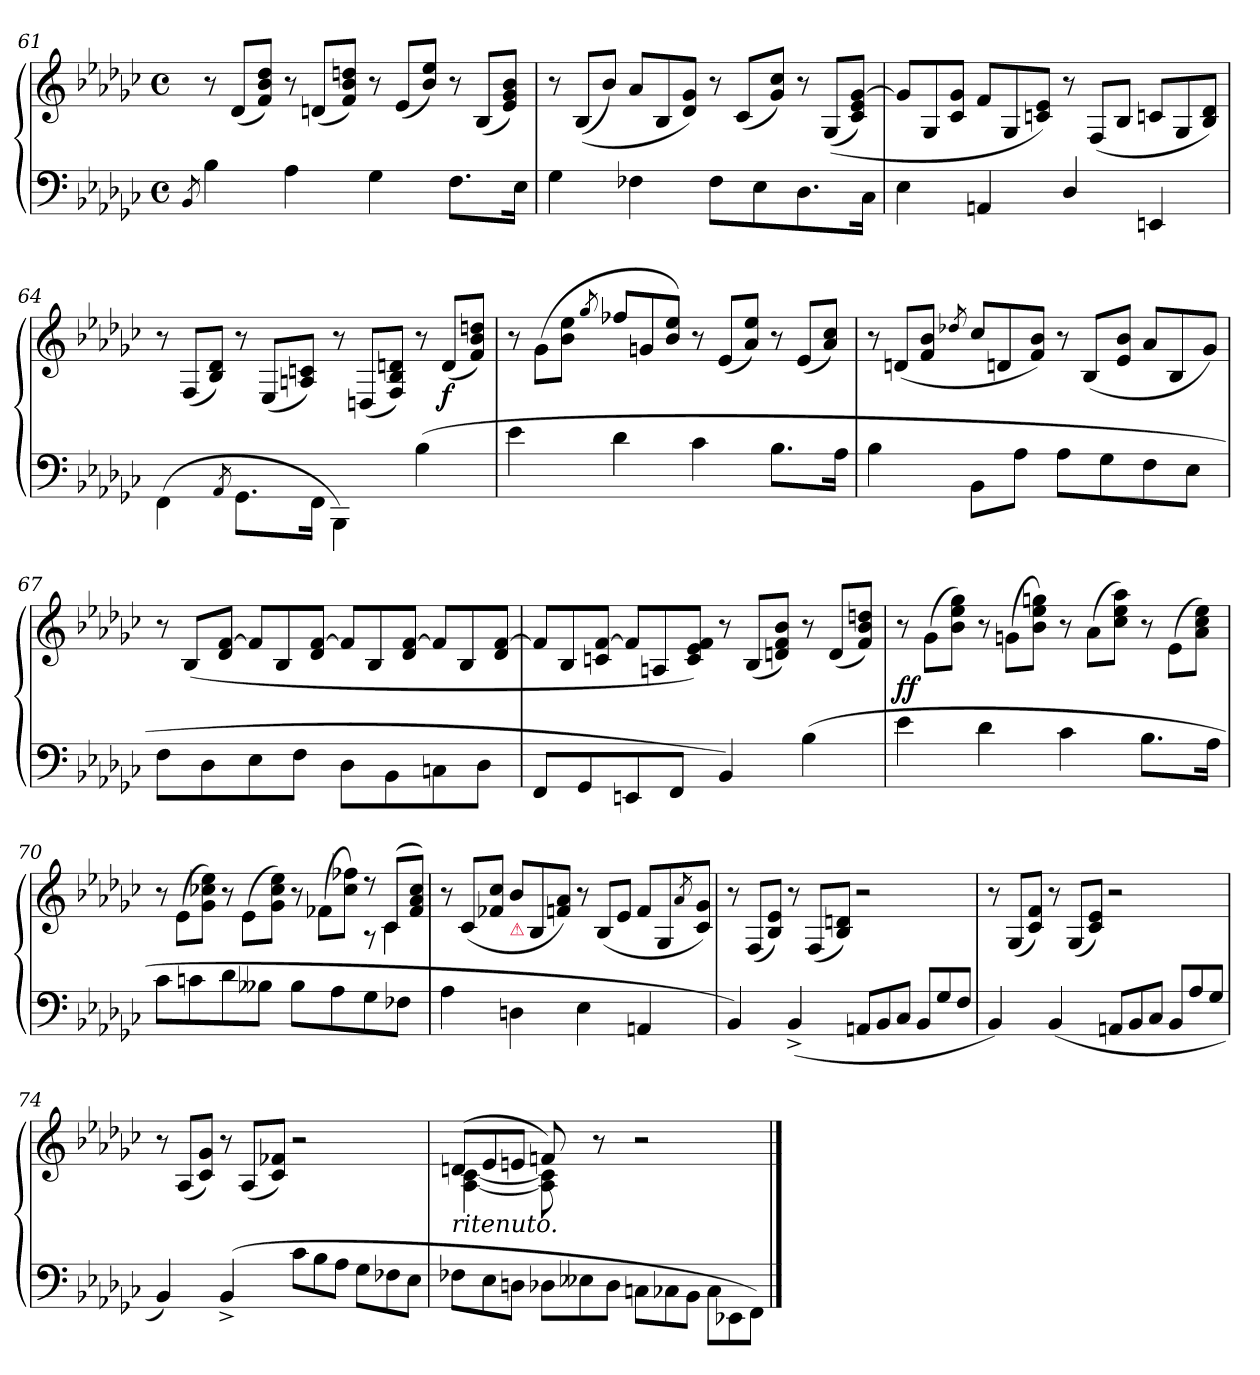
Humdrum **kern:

**kern	**kern	**dynam
*part1	*part1	*part1
*staff2	*staff1	*staff1/2
*clefF4	*clefG2	*
*k[b-e-a-d-g-c-]	*k[b-e-a-d-g-c-]	*
*M2/2	*M2/2	*
*met(c)	*met(c)	*
=61	=61	=61
8qBB-/	.	.
*	*Xtuplet	*
4B-	12r	.
.	(<12d-L	.
.	12f 12b- 12dd-J)	.
4A-	12r	.
.	(<12dnL	.
.	12f 12b- 12ddnJ)	.
4G-	12r	.
.	(<12e-L	.
.	12b- 12ee-J)	.
8.FL	12r	.
.	(<12B-L	.
.	12e- 12g- 12b-J)	.
16E-Jk	.	.
=62	=62	=62
4G-	12r	.
.	(<(>12B-L	.
.	12b-J)	.
4F-X	12a-L	.
.	12B-	.
.	12d- 12g-J)	.
8F-L	12r	.
.	(<12c-L	.
8E-	.	.
.	12g- 12cc-J)	.
8.D-	12r	.
.	(<(>12G-L	.
.	12c- 12e- [12g-J)	.
16C-Jk	.	.
=63	=63	=63
4E-	12g-L]	.
.	12G-	.
.	12c- 12g-J	.
4AAn	12fL	.
.	12G-	.
.	12cn 12e-J)	.
4D-/	12r	.
.	(<12FL	.
.	12B-J	.
4EEn	12cnL	.
.	12G-	.
.	12B- 12d-J)	.
=64	=64	=64
(<4FF\	12r	.
.	(<12F/L	.
.	12B-/ 12d-/J)	.
8qAA-/	.	.
8.GG-\L	12r	.
.	(<12E-/L	.
.	12An/ 12cn/J)	.
16FF\Jk	.	.
4BBB-\)	12r	.
.	(<12Dn/L	.
.	12F/ 12B-/ 12dn/J)	.
(>4B-	12r	.
.	(<12dL	f
.	12f 12b- 12ddnJ)	.
=65	=65	=65
4e-	12r	.
.	(<12g-L	.
.	12b- 12ee-J	.
.	8qgg-/	.
4d-	12ff-X/L	.
.	12gn/	.
.	12b-/ 12ee-/J)	.
4c-	12r	.
.	(<12e-L	.
.	12a- 12ee-J)	.
8.B-L	12r	.
.	(<12e-L	.
.	12a- 12cc-J)	.
16A-Jk	.	.
=66	=66	=66
4B-	12r	.
.	(<12dnL	.
.	12f 12b-J	.
.	8qdd-X/	.
8BB-L	12cc-L	.
.	12dn	.
8A-J	.	.
.	12f 12b-J)	.
8A-L	12r	.
.	(<12B-L	.
8G-	.	.
.	12e- 12b-J	.
8F	12a-L	.
.	12B-	.
8E-J	.	.
.	12g-J)	.
=67	=67	=67
8FL	12r	.
.	(>12B-L	.
8D-	.	.
.	12d- [12fJ	.
8E-	12fL]	.
.	12B-	.
8FJ	.	.
.	12d- [12fJ	.
8D-\L	12fL]	.
.	12B-	.
8BB-\	.	.
.	12d- [12fJ	.
8Cn\	12fL]	.
.	12B-	.
8D-\J	.	.
.	12d- [12fJ	.
=68	=68	=68
8FFL	12fL]	.
.	12B-	.
8GG-	.	.
.	12cn [12fJ	.
8EEn	12fL]	.
.	12An	.
8FFJ	.	.
.	12c 12e- 12fJ)	.
4BB-)	12r	.
.	(<12B-L	.
.	12dn 12f 12b-J)	.
(>4B-	12r	.
.	(<12dL	.
.	12f 12b- 12ddnJ)	.
=69	=69	=69
4e-	12r	ff
.	(>12g-L	.
.	12b- 12ee- 12gg-J)	.
4d-	12r	.
.	(>12gnL	.
.	12b- 12ee- 12ggnJ)	.
4c-	12r	.
.	(>12a-L	.
.	12cc- 12ee- 12aa-J)	.
8.B-L	12r	.
.	(>12e-\L	.
.	12a-\ 12cc-\ 12ee-\J)	.
16A-Jk	.	.
=70	=70	=70
*	*^	*
8c-L	12r	2.ryy	.
.	(>12e-\L	.	.
8cn	.	.	.
.	12g-\ 12cc-X\ 12ee-\J)	.	.
8d-	12r	.	.
.	(>12e-\L	.	.
8B--XJ	.	.	.
.	12g-\ 12cc-\ 12ee-\J)	.	.
8B--L	12r	.	.
.	(>12f-X\L	.	.
8A-	.	.	.
.	12cc-\ 12ff-X\J)	.	.
8G-	12r	12r	.
.	(<12c-L	6c-	.
8F-XJ	.	.	.
.	12f- 12a- 12cc-J)	.	.
*	*v	*v	*
=71	=71	=71
4A-	12r	.
.	(<12c-L	.
.	12f-X 12cc-J	.
!	!LO:TX:b:i:color=crimson:t=⚠	!
4Dn	12b-L	.
.	12B-	.
.	12fn 12a-J)	.
4E-	12r	.
.	(<12B-L	.
.	12e-J	.
4AAn	12fL	.
.	12G-	.
.	8qa-/	.
.	12c- 12g-J)	.
=72	=72	=72
4BB-)	12r	.
.	(<12FL	.
.	12B- 12e-J)	.
(4BB-^>	12r	.
.	(<12FL	.
.	12B- 12dnJ)	.
*Xtuplet	*	*
12AAnL	2r	.
12BB-	.	.
12C-J	.	.
12BB-/L	.	.
12G-/	.	.
12F/J	.	.
=73	=73	=73
4BB-)	12r	.
.	(12G-L	.
.	12c- 12fJ)	.
(<4BB-	12r	.
.	(12G-L	.
.	12c- 12e-J)	.
12AAnL	2r	.
12BB-	.	.
12C-J	.	.
12BB-/L	.	.
12A-/	.	.
12G-/J	.	.
=74	=74	=74
4BB-)	12r	.
.	(<12A-L	.
.	12c- 12g-J)	.
(>4BB-^<	12r	.
.	(<12A-L	.
.	12c- 12f-XJ)	.
12c-L	2r	.
12B-	.	.
12A-J	.	.
12G-L	.	.
12F-X	.	.
12E-J	.	.
=75	=75	=75
*	*^	*
!	!LO:TX:b:i:t=ritenuto.	!	!
12F-XL	(>12dnL	[4A- [4c-	.
12E-	12e-	.	.
12DnJ	12enJ	.	.
12D-XL	8fn)	8A-] 8c-]	.
12E--X	.	.	.
.	8r	8rcyy	.
12D-J	.	.	.
12Cn\L	2r	2reyy	.
12C-X\	.	.	.
12BB-\J	.	.	.
12C-\L	.	.	.
12EE-X\	.	.	.
12FF\J)	.	.	.
*	*v	*v	*
==	==	==
*-	*-	*-
